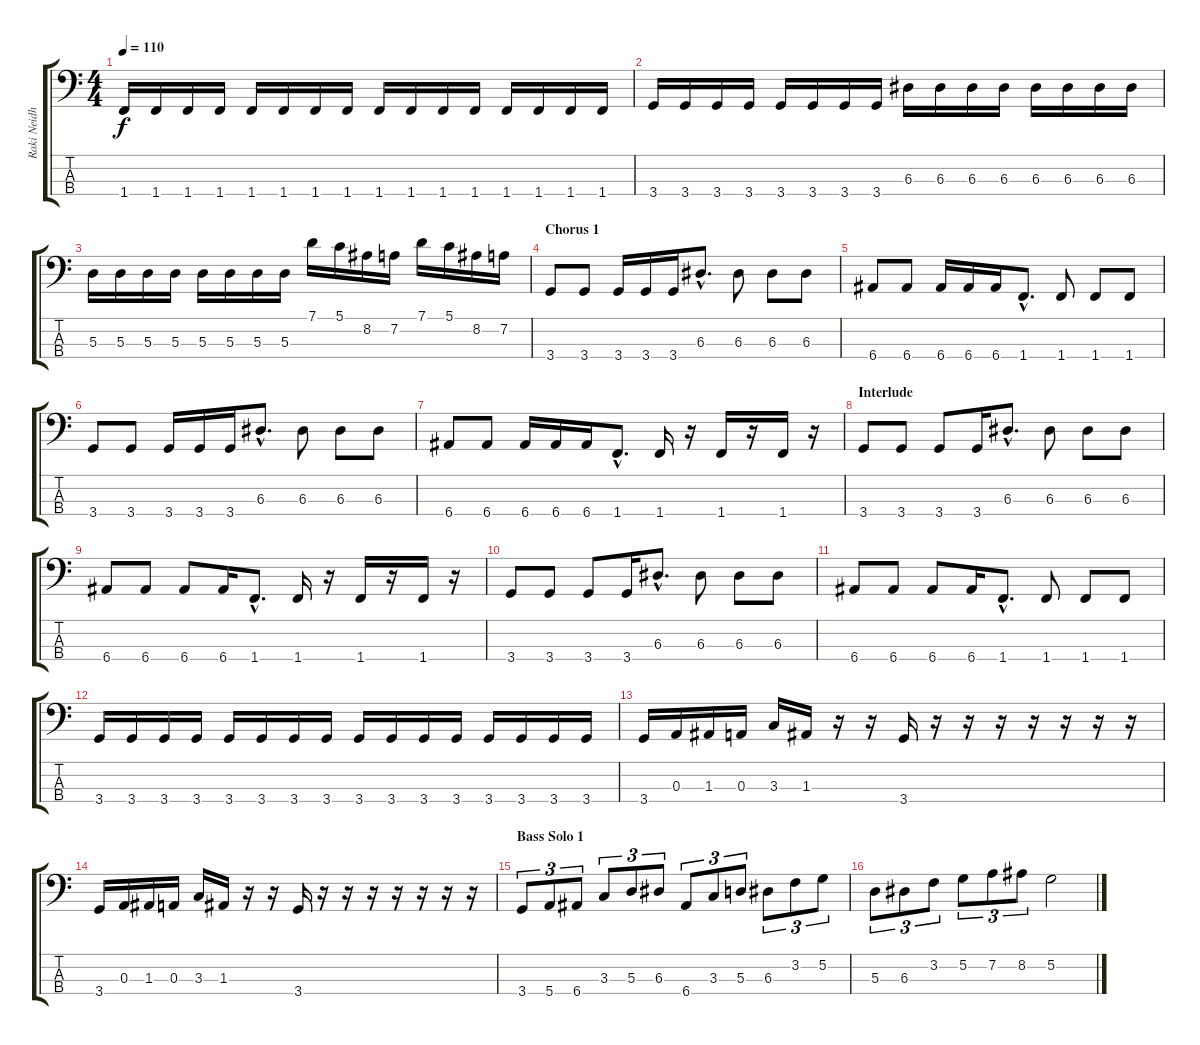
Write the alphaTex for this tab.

\track ("Raki Neidhardt" "Raki Neidh") {instrument electricbasspick}
\staff {score tabs}
\tuning (G2 D2 A1 E1) {hide}
\ts (4 4)
\tempo 110
\clef f4
\ks c
1.4.16{dy f} 1.4.16 1.4.16 1.4.16 1.4.16 1.4.16 1.4.16 1.4.16 1.4.16 1.4.16 1.4.16 1.4.16 1.4.16 1.4.16 1.4.16 1.4.16 |
3.4.16 3.4.16 3.4.16 3.4.16 3.4.16 3.4.16 3.4.16 3.4.16 6.3.16 6.3.16 6.3.16 6.3.16 6.3.16 6.3.16 6.3.16 6.3.16 |
5.3.16 5.3.16 5.3.16 5.3.16 5.3.16 5.3.16 5.3.16 5.3.16 7.1.16 5.1.16 8.2.16 7.2.16 7.1.16 5.1.16 8.2.16 7.2.16 |
\section ("" "Chorus 1")
3.4.8 3.4.8 3.4.16 3.4.16 3.4.16 6.3{hac}.8{d} 6.3.8 6.3.8 6.3.8 |
6.4.8 6.4.8 6.4.16 6.4.16 6.4.16 1.4{hac}.8{d} 1.4.8 1.4.8 1.4.8 |
3.4.8 3.4.8 3.4.16 3.4.16 3.4.16 6.3{hac}.8{d} 6.3.8 6.3.8 6.3.8 |
6.4.8 6.4.8 6.4.16 6.4.16 6.4.16 1.4{hac}.8{d} 1.4.16 r.16 1.4.16 r.16 1.4.16 r.16 |
\section ("" "Interlude")
3.4.8 3.4.8 3.4.8 3.4.16 6.3{hac}.8{d} 6.3.8 6.3.8 6.3.8 |
6.4.8 6.4.8 6.4.8 6.4.16 1.4{hac}.8{d} 1.4.16 r.16 1.4.16 r.16 1.4.16 r.16 |
3.4.8 3.4.8 3.4.8 3.4.16 6.3{hac}.8{d} 6.3.8 6.3.8 6.3.8 |
6.4.8 6.4.8 6.4.8 6.4.16 1.4{hac}.8{d} 1.4.8 1.4.8 1.4.8 |
3.4.16 3.4.16 3.4.16 3.4.16 3.4.16 3.4.16 3.4.16 3.4.16 3.4.16 3.4.16 3.4.16 3.4.16 3.4.16 3.4.16 3.4.16 3.4.16 |
3.4.16 0.3.16 1.3.16 0.3.16 3.3.16 1.3.16 r.16 r.16 3.4.16 r.16 r.16 r.16 r.16 r.16 r.16 r.16 |
3.4.16 0.3.16 1.3.16 0.3.16 3.3.16 1.3.16 r.16 r.16 3.4.16 r.16 r.16 r.16 r.16 r.16 r.16 r.16 |
\section ("" "Bass Solo 1")
3.4.8{tu (3 2)} 5.4.8{tu (3 2)} 6.4.8{tu (3 2)} 3.3.8{tu (3 2)} 5.3.8{tu (3 2)} 6.3.8{tu (3 2)} 6.4.8{tu (3 2)} 3.3.8{tu (3 2)} 5.3.8{tu (3 2)} 6.3.8{tu (3 2)} 3.2.8{tu (3 2)} 5.2.8{tu (3 2)} |
5.3.8{tu (3 2)} 6.3.8{tu (3 2)} 3.2.8{tu (3 2)} 5.2.8{tu (3 2)} 7.2.8{tu (3 2)} 8.2.8{tu (3 2)} 5.2.2
